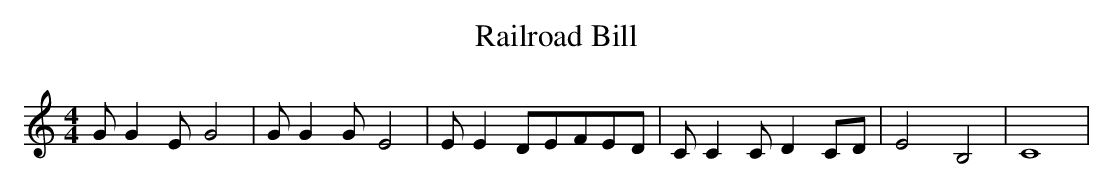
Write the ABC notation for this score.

X:1
T:Railroad Bill
M:4/4
L:1/8
K:C
 G G2 E- G4| G G2 G- E4| E E2 DE-FE-D| C C2 C D2 CD| E4 B,4| C8|
